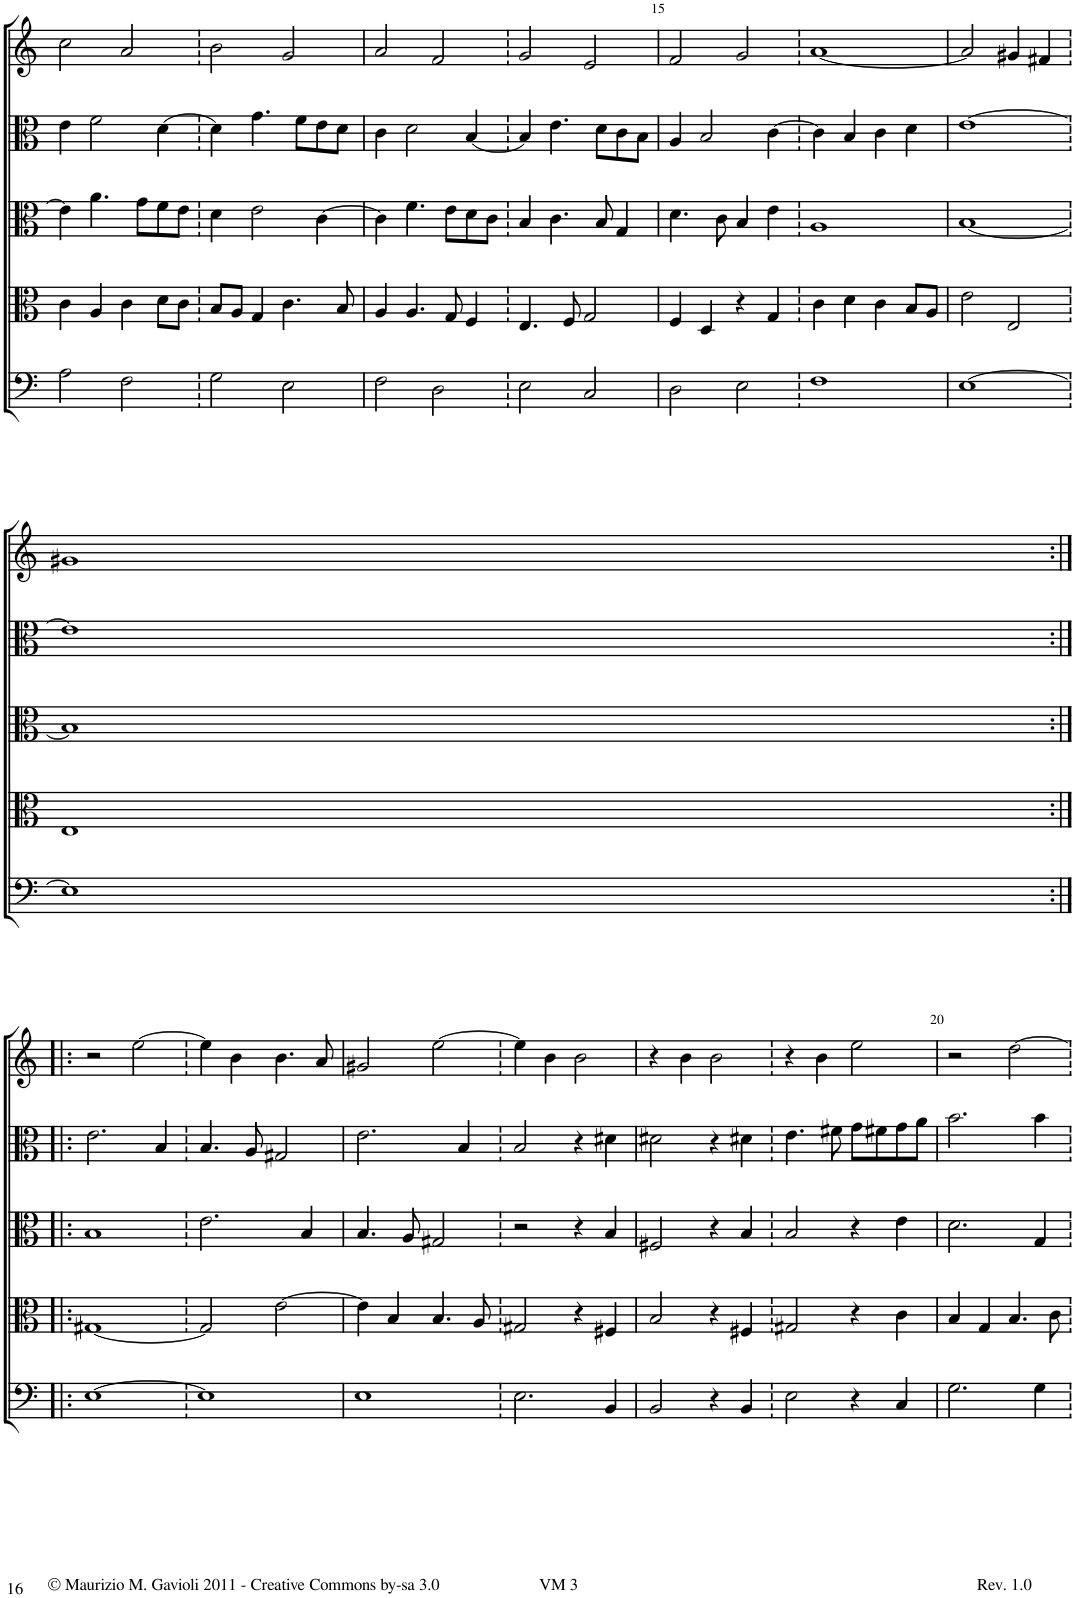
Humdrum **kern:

**kern	**kern	**kern	**kern	**kern
*part5	*part4	*part3	*part2	*part1
*staff5	*staff4	*staff3	*staff2	*staff1
*I"Bassus	*I"Quintus	*I"Tenor	*I"Altus	*I"Cantus
!!LO:PB:g=z
*clefF4	*clefC3	*clefC3	*clefC3	*clefG2
*k[]	*k[]	*k[]	*k[]	*k[]
*M2/2	*M2/2	*M2/2	*M2/2	*M2/2
=13	=13	=13	=13	=13
2A\	4c\	4e\]	4e\	2cc\
.	4A/	4.a\	2f\	.
2F\	4c\	.	.	2a/
.	.	8g\L	.	.
.	8d\L	8f\	[4d\	.
.	8c\J	8e\J	.	.
=13X62	=13X62	=13X62	=13X62	=13X62
2G\	8B/L	4d\	4d\]	2b\
.	8A/J	.	.	.
.	4G/	2e\	4.g\	.
2E\	4.c\	.	.	2g/
.	.	.	8f\L	.
.	.	[4c\	8e\	.
.	8B/	.	8d\J	.
=14	=14	=14	=14	=14
2F\	4A/	4c\]	4c\	2a/
.	4.A/	4.f\	2d\	.
2D\	.	.	.	2f/
.	8G/	8e\L	.	.
.	4F/	8d\	[4B/	.
.	.	8c\J	.	.
=14X63	=14X63	=14X63	=14X63	=14X63
2E\	4.E/	4B/	4B/]	2g/
.	.	4.c\	4.e\	.
.	8F/	.	.	.
2C/	2G/	.	.	2e/
.	.	8B/	8d\L	.
.	.	4G/	8c\	.
.	.	.	8B\J	.
=15	=15	=15	=15	=15
2D\	4F/	4.d\	4A/	2f/
.	4D/	.	2B/	.
.	.	8c\	.	.
2E\	4r	4B/	.	2g/
.	4G/	4e\	[4c\	.
=15X64	=15X64	=15X64	=15X64	=15X64
1F	4c\	1A	4c\]	[1a
.	4d\	.	4B/	.
.	4c\	.	4c\	.
.	8B/L	.	4d\	.
.	8A/J	.	.	.
=16	=16	=16	=16	=16
[1E	2e\	[1B	[1e	2a/]
.	2E/	.	.	4g#X/
.	.	.	.	4f#X/
!!LO:LB:g=z
=16X65	=16X65	=16X65	=16X65	=16X65
1E]	1E	1B]	1e]	1g#X
!!LO:LB:g=z
=17:|!|:	=17:|!|:	=17:|!|:	=17:|!|:	=17:|!|:
[1E	[1G#X	1B	2.e\	2r
.	.	.	.	[2ee\
.	.	.	4B/	.
=17X66	=17X66	=17X66	=17X66	=17X66
1E]	2G#/]	2.e\	4.B/	4ee\]
.	.	.	.	4b\
.	.	.	8A/	.
.	[2e\	.	2G#X/	4.b\
.	.	4B/	.	.
.	.	.	.	8a/
=18	=18	=18	=18	=18
1E	4e\]	4.B/	2.e\	2g#X/
.	4B/	.	.	.
.	.	8A/	.	.
.	4.B/	2G#X/	.	[2ee\
.	.	.	4B/	.
.	8A/	.	.	.
=18X67	=18X67	=18X67	=18X67	=18X67
2.E\	2G#X/	2r	2B/	4ee\]
.	.	.	.	4b\
.	4r	4r	4r	2b\
4BB/	4F#X/	4B/	4d#X\	.
=19	=19	=19	=19	=19
2BB/	2B/	2F#X/	2d#X\	4r
.	.	.	.	4b\
4r	4r	4r	4r	2b\
4BB/	4F#X/	4B/	4d#X\	.
=19X68	=19X68	=19X68	=19X68	=19X68
2E\	2G#X/	2B/	4.e\	4r
.	.	.	.	4b\
.	.	.	8f#X\	.
4r	4r	4r	8g\L	2ee\
.	.	.	8f#X\	.
4C/	4c\	4e\	8g\	.
.	.	.	8a\J	.
=20	=20	=20	=20	=20
2.G\	4B/	2.d\	2.b\	2r
.	4G/	.	.	.
.	4.B/	.	.	[2dd\
4G\	.	4G/	4b\	.
.	8c\	.	.	.
=	=	=	=	=
*-	*-	*-	*-	*-
